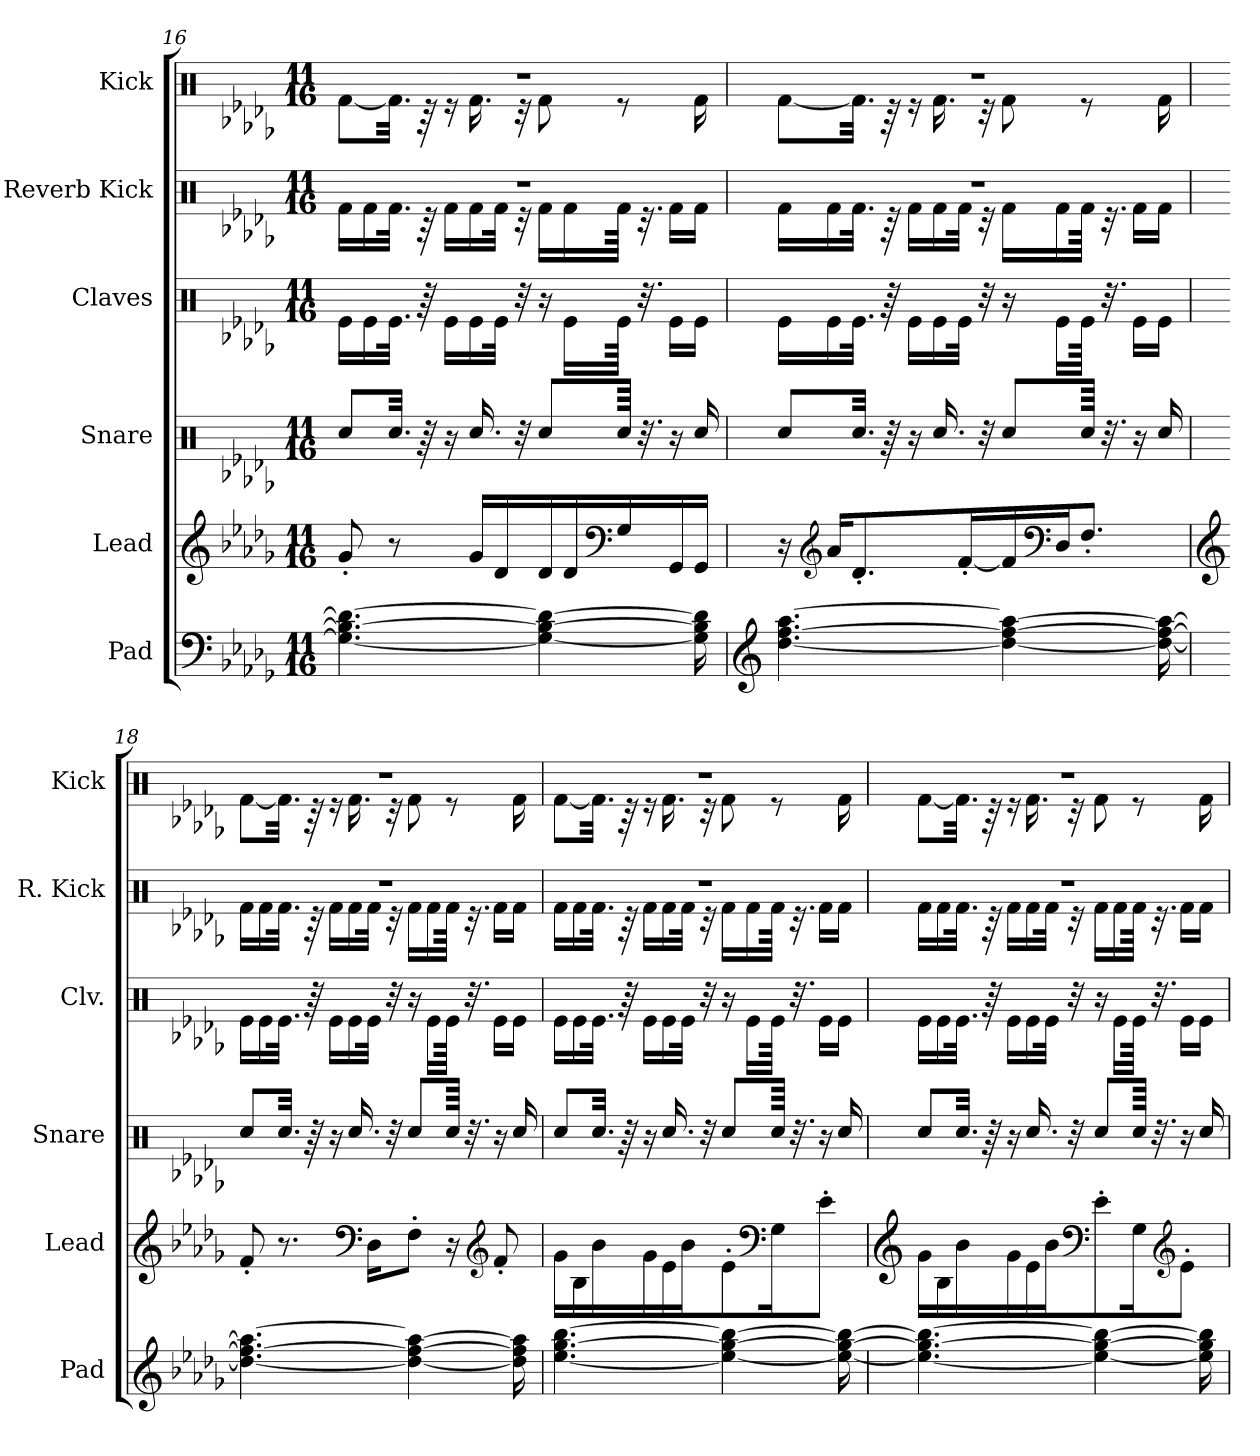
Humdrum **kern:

**kern	**kern	**kern	**kern	**kern	**kern
*part6	*part5	*part4	*part3	*part2	*part1
*staff6	*staff5	*staff4	*staff3	*staff2	*staff1
*I"Pad	*I"Lead	*I"Snare	*I"Claves	*I"Reverb Kick	*I"Kick
*I'Pad	*I'Lead	*I'Snare	*I'Clv.	*I'R. Kick	*I'Kick
*clefF4	*clefG2	*clefX	*clefX	*clefX	*clefX
*k[b-e-a-d-g-]	*k[b-e-a-d-g-]	*k[b-e-a-d-g-]	*k[b-e-a-d-g-]	*k[b-e-a-d-g-]	*k[b-e-a-d-g-]
*M11/16	*M11/16	*M11/16	*M11/16	*M11/16	*M11/16
=16	=16	=16	=16	=16	=16
*	*	*	*	*^	*^
4.G-\_ 4.B-\_ 4.d-\_	8g-'/	8Rcc/L	16Re\LL	16%11r	16Rf\LL	16%11r	[8Rf\L
.	.	.	16Re\	.	16Rf\	.	.
.	8r	32.Rcc/Jkk	32.Re\JJk	.	32.Rf\JJk	.	32.Rf\Jkk]
.	.	64r	64r	.	64r	.	64r
.	.	16r	16Re\LL	.	16Rf\LL	.	16r
.	16g-/LL	16.Rcc/	16Re\	.	16Rf\	.	16.Rf\
.	16d-/	.	32Re\JJk	.	32Rf\JJk	.	.
.	.	32r	32r	.	32r	.	32r
4G-\_ 4B-\_ 4d-\_	16d-/	8Rcc/L	16r	.	16Rf\LL	.	8Rf\
.	16d-/	.	16Re\LL	.	16Rf\	.	.
*	*clefF4	*	*	*	*	*	*
.	16G-/	64Rcc/Jkkk	64Re\JJkk	.	64Rf\JJkk	.	8r
.	.	32.r	32.r	.	32.r	.	.
.	16GG-/	16r	16Re\LL	.	16Rf\LL	.	.
16G-\] 16B-\] 16d-\]	16GG-/JJ	16Rcc/	16Re\JJ	.	16Rf\JJ	.	16Rf\
!!LO:PB:g=z	!!
=17	=17	=17	=17	=17	=17	=17	=17
*clefG2	*	*	*	*	*	*	*
[4.dd-\ [4.ff\ [4.aa-\	16r	8Rcc/L	16Re\LL	16%11r	16Rf\LL	16%11r	[8Rf\L
*	*clefG2	*	*	*	*	*	*
.	16a-/KL	.	16Re\	.	16Rf\	.	.
.	8.d-'/	32.Rcc/Jkk	32.Re\JJk	.	32.Rf\JJk	.	32.Rf\Jkk]
.	.	64r	64r	.	64r	.	64r
.	.	16r	16Re\LL	.	16Rf\LL	.	16r
.	.	16.Rcc/	16Re\	.	16Rf\	.	16.Rf\
.	[16f'/L	.	32Re\JJk	.	32Rf\JJk	.	.
.	.	32r	32r	.	32r	.	32r
4dd-\_ 4ff\_ 4aa-\_	16f/]	8Rcc/L	16r	.	16Rf\LL	.	8Rf\
*	*clefF4	*	*	*	*	*	*
.	16D-/J	.	16Re\LL	.	16Rf\	.	.
.	8.F'/J	64Rcc/Jkkk	64Re\JJkk	.	64Rf\JJkk	.	8r
.	.	32.r	32.r	.	32.r	.	.
.	.	16r	16Re\LL	.	16Rf\LL	.	.
16dd-\_ 16ff\_ 16aa-\_	.	16Rcc/	16Re\JJ	.	16Rf\JJ	.	16Rf\
=18	=18	=18	=18	=18	=18	=18	=18
*	*clefG2	*	*	*	*	*	*
4.dd-\_ 4.ff\_ 4.aa-\_	8f'/	8Rcc/L	16Re\LL	16%11r	16Rf\LL	16%11r	[8Rf\L
.	.	.	16Re\	.	16Rf\	.	.
.	8.r	32.Rcc/Jkk	32.Re\JJk	.	32.Rf\JJk	.	32.Rf\Jkk]
.	.	64r	64r	.	64r	.	64r
.	.	16r	16Re\LL	.	16Rf\LL	.	16r
.	.	16.Rcc/	16Re\	.	16Rf\	.	16.Rf\
*	*clefF4	*	*	*	*	*	*
.	16D-\KL	.	32Re\JJk	.	32Rf\JJk	.	.
.	.	32r	32r	.	32r	.	32r
4dd-\_ 4ff\_ 4aa-\_	8F'\J	8Rcc/L	16r	.	16Rf\LL	.	8Rf\
.	.	.	16Re\LL	.	16Rf\	.	.
.	16r	64Rcc/Jkkk	64Re\JJkk	.	64Rf\JJkk	.	8r
.	.	32.r	32.r	.	32.r	.	.
*	*clefG2	*	*	*	*	*	*
.	8f'/	16r	16Re\LL	.	16Rf\LL	.	.
16dd-\] 16ff\] 16aa-\]	.	16Rcc/	16Re\JJ	.	16Rf\JJ	.	16Rf\
!!LO:LB:g=z	!!
=19	=19	=19	=19	=19	=19	=19	=19
[4.ee-\ [4.gg-\ [4.bb-\	16g-\LL	8Rcc/L	16Re\LL	16%11r	16Rf\LL	16%11r	[8Rf\L
.	16B-\	.	16Re\	.	16Rf\	.	.
.	16b-\	32.Rcc/Jkk	32.Re\JJk	.	32.Rf\JJk	.	32.Rf\Jkk]
.	.	64r	64r	.	64r	.	64r
.	16g-\	16r	16Re\LL	.	16Rf\LL	.	16r
.	16e-\	16.Rcc/	16Re\	.	16Rf\	.	16.Rf\
.	16b-\J	.	32Re\JJk	.	32Rf\JJk	.	.
.	.	32r	32r	.	32r	.	32r
4ee-\_ 4gg-\_ 4bb-\_	8e-'\	8Rcc/L	16r	.	16Rf\LL	.	8Rf\
.	.	.	16Re\LL	.	16Rf\	.	.
*	*clefF4	*	*	*	*	*	*
.	16G-\K	64Rcc/Jkkk	64Re\JJkk	.	64Rf\JJkk	.	8r
.	.	32.r	32.r	.	32.r	.	.
.	8e-'\J	16r	16Re\LL	.	16Rf\LL	.	.
16ee-\_ 16gg-\_ 16bb-\_	.	16Rcc/	16Re\JJ	.	16Rf\JJ	.	16Rf\
=20	=20	=20	=20	=20	=20	=20	=20
*	*clefG2	*	*	*	*	*	*
4.ee-\_ 4.gg-\_ 4.bb-\_	16g-\LL	8Rcc/L	16Re\LL	16%11r	16Rf\LL	16%11r	[8Rf\L
.	16B-\	.	16Re\	.	16Rf\	.	.
.	16b-\	32.Rcc/Jkk	32.Re\JJk	.	32.Rf\JJk	.	32.Rf\Jkk]
.	.	64r	64r	.	64r	.	64r
.	16g-\	16r	16Re\LL	.	16Rf\LL	.	16r
.	16e-\	16.Rcc/	16Re\	.	16Rf\	.	16.Rf\
.	16b-\J	.	32Re\JJk	.	32Rf\JJk	.	.
.	.	32r	32r	.	32r	.	32r
*	*clefF4	*	*	*	*	*	*
4ee-\_ 4gg-\_ 4bb-\_	8e-'\	8Rcc/L	16r	.	16Rf\LL	.	8Rf\
.	.	.	16Re\LL	.	16Rf\	.	.
.	16G-\K	64Rcc/Jkkk	64Re\JJkk	.	64Rf\JJkk	.	8r
.	.	32.r	32.r	.	32.r	.	.
*	*clefG2	*	*	*	*	*	*
.	8e-'\J	16r	16Re\LL	.	16Rf\LL	.	.
16ee-\] 16gg-\] 16bb-\]	.	16Rcc/	16Re\JJ	.	16Rf\JJ	.	16Rf\
*	*	*	*	*v	*v	*	*
*	*	*	*	*	*v	*v
=	=	=	=	=	=
*-	*-	*-	*-	*-	*-
